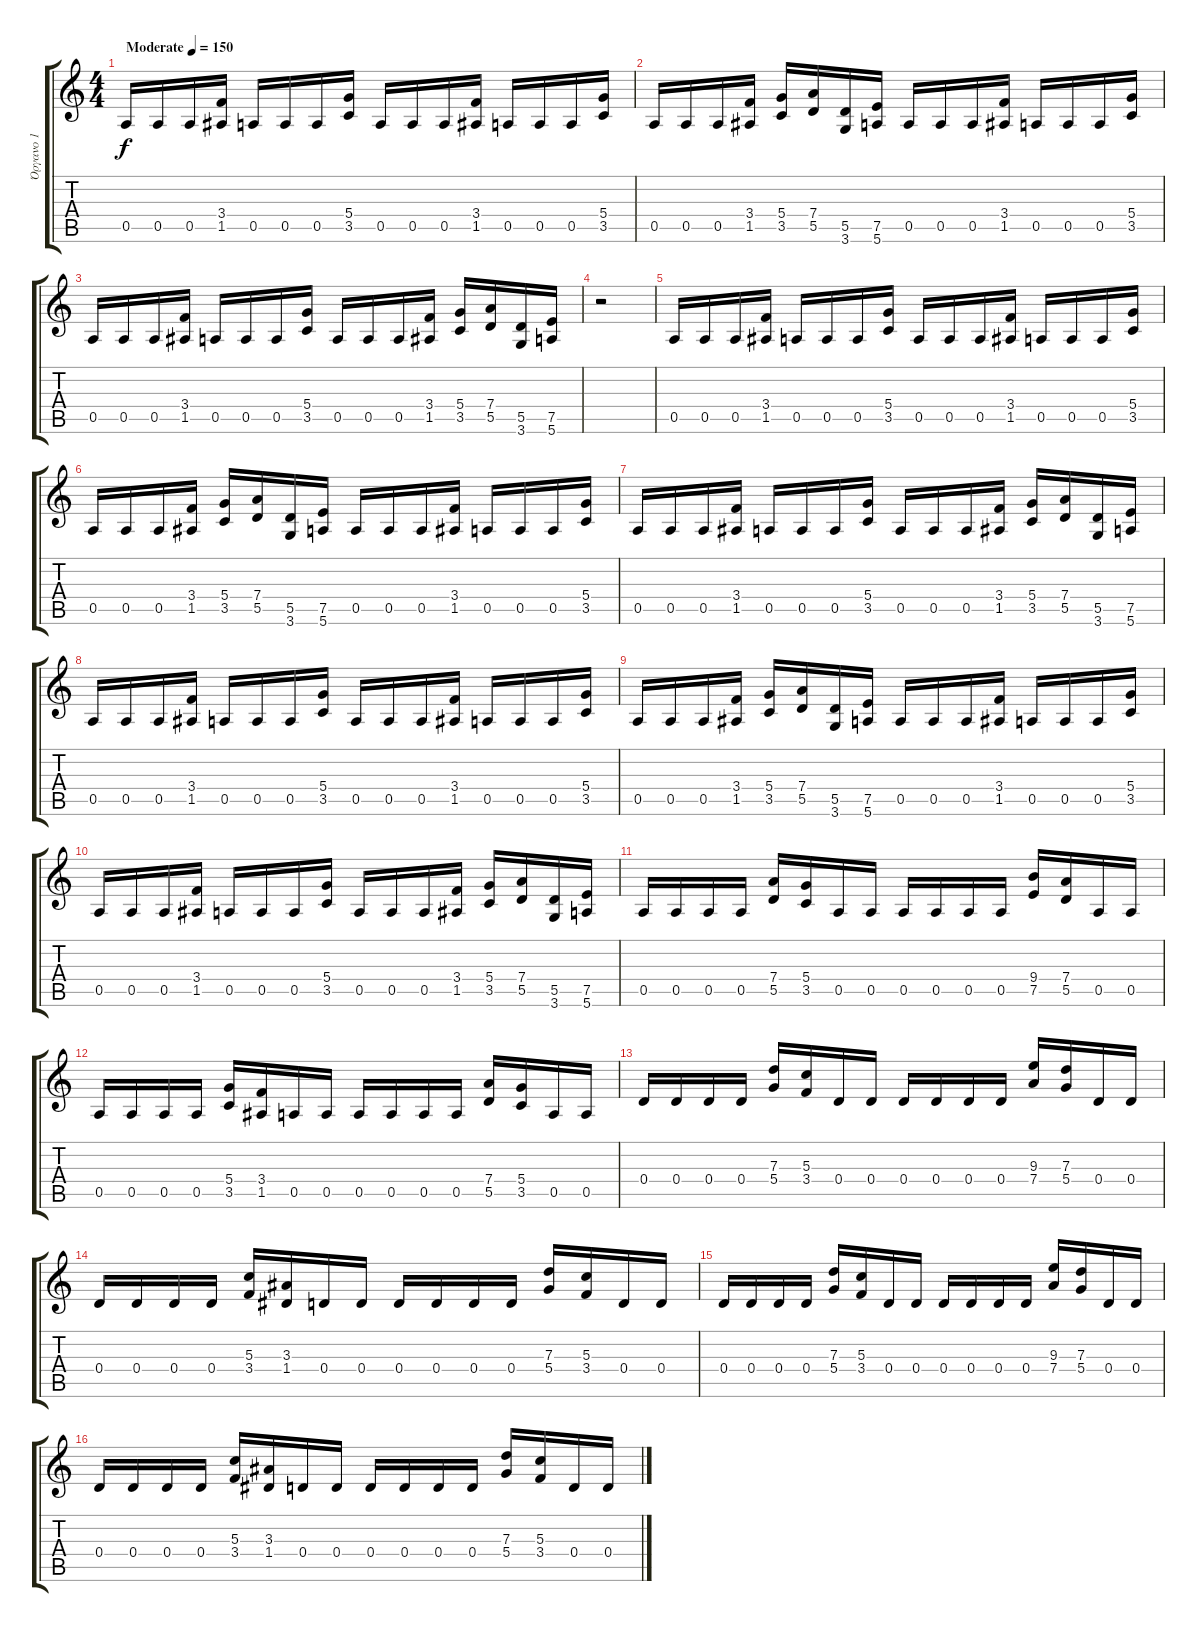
\track ("Όργανο 1" "Όργανο 1") {instrument distortionguitar}
\staff {score tabs}
\tuning (E4 B3 G3 D3 A2 E2) {hide}
\ts (4 4)
\tempo (150 "Moderate")
\clef g2
\ks c
0.5.16{dy f instrument distortionguitar} 0.5.16 0.5.16 (3.4 1.5).16 0.5.16 0.5.16 0.5.16 (5.4 3.5).16 0.5.16 0.5.16 0.5.16 (3.4 1.5).16 0.5.16 0.5.16 0.5.16 (5.4 3.5).16 |
0.5.16 0.5.16 0.5.16 (3.4 1.5).16 (5.4 3.5).16 (7.4 5.5).16 (5.5 3.6).16 (7.5 5.6).16 0.5.16 0.5.16 0.5.16 (3.4 1.5).16 0.5.16 0.5.16 0.5.16 (5.4 3.5).16 |
0.5.16 0.5.16 0.5.16 (3.4 1.5).16 0.5.16 0.5.16 0.5.16 (5.4 3.5).16 0.5.16 0.5.16 0.5.16 (3.4 1.5).16 (5.4 3.5).16 (7.4 5.5).16 (5.5 3.6).16 (7.5 5.6).16 |
r.2 |
0.5.16 0.5.16 0.5.16 (3.4 1.5).16 0.5.16 0.5.16 0.5.16 (5.4 3.5).16 0.5.16 0.5.16 0.5.16 (3.4 1.5).16 0.5.16 0.5.16 0.5.16 (5.4 3.5).16 |
0.5.16 0.5.16 0.5.16 (3.4 1.5).16 (5.4 3.5).16 (7.4 5.5).16 (5.5 3.6).16 (7.5 5.6).16 0.5.16 0.5.16 0.5.16 (3.4 1.5).16 0.5.16 0.5.16 0.5.16 (5.4 3.5).16 |
0.5.16 0.5.16 0.5.16 (3.4 1.5).16 0.5.16 0.5.16 0.5.16 (5.4 3.5).16 0.5.16 0.5.16 0.5.16 (3.4 1.5).16 (5.4 3.5).16 (7.4 5.5).16 (5.5 3.6).16 (7.5 5.6).16 |
0.5.16 0.5.16 0.5.16 (3.4 1.5).16 0.5.16 0.5.16 0.5.16 (5.4 3.5).16 0.5.16 0.5.16 0.5.16 (3.4 1.5).16 0.5.16 0.5.16 0.5.16 (5.4 3.5).16 |
0.5.16 0.5.16 0.5.16 (3.4 1.5).16 (5.4 3.5).16 (7.4 5.5).16 (5.5 3.6).16 (7.5 5.6).16 0.5.16 0.5.16 0.5.16 (3.4 1.5).16 0.5.16 0.5.16 0.5.16 (5.4 3.5).16 |
0.5.16 0.5.16 0.5.16 (3.4 1.5).16 0.5.16 0.5.16 0.5.16 (5.4 3.5).16 0.5.16 0.5.16 0.5.16 (3.4 1.5).16 (5.4 3.5).16 (7.4 5.5).16 (5.5 3.6).16 (7.5 5.6).16 |
0.5.16 0.5.16 0.5.16 0.5.16 (7.4 5.5).16 (5.4 3.5).16 0.5.16 0.5.16 0.5.16 0.5.16 0.5.16 0.5.16 (9.4 7.5).16 (7.4 5.5).16 0.5.16 0.5.16 |
0.5.16 0.5.16 0.5.16 0.5.16 (5.4 3.5).16 (3.4 1.5).16 0.5.16 0.5.16 0.5.16 0.5.16 0.5.16 0.5.16 (7.4 5.5).16 (5.4 3.5).16 0.5.16 0.5.16 |
0.4.16 0.4.16 0.4.16 0.4.16 (7.3 5.4).16 (5.3 3.4).16 0.4.16 0.4.16 0.4.16 0.4.16 0.4.16 0.4.16 (9.3 7.4).16 (7.3 5.4).16 0.4.16 0.4.16 |
0.4.16 0.4.16 0.4.16 0.4.16 (5.3 3.4).16 (3.3 1.4).16 0.4.16 0.4.16 0.4.16 0.4.16 0.4.16 0.4.16 (7.3 5.4).16 (5.3 3.4).16 0.4.16 0.4.16 |
0.4.16 0.4.16 0.4.16 0.4.16 (7.3 5.4).16 (5.3 3.4).16 0.4.16 0.4.16 0.4.16 0.4.16 0.4.16 0.4.16 (9.3 7.4).16 (7.3 5.4).16 0.4.16 0.4.16 |
0.4.16 0.4.16 0.4.16 0.4.16 (5.3 3.4).16 (3.3 1.4).16 0.4.16 0.4.16 0.4.16 0.4.16 0.4.16 0.4.16 (7.3 5.4).16 (5.3 3.4).16 0.4.16 0.4.16
